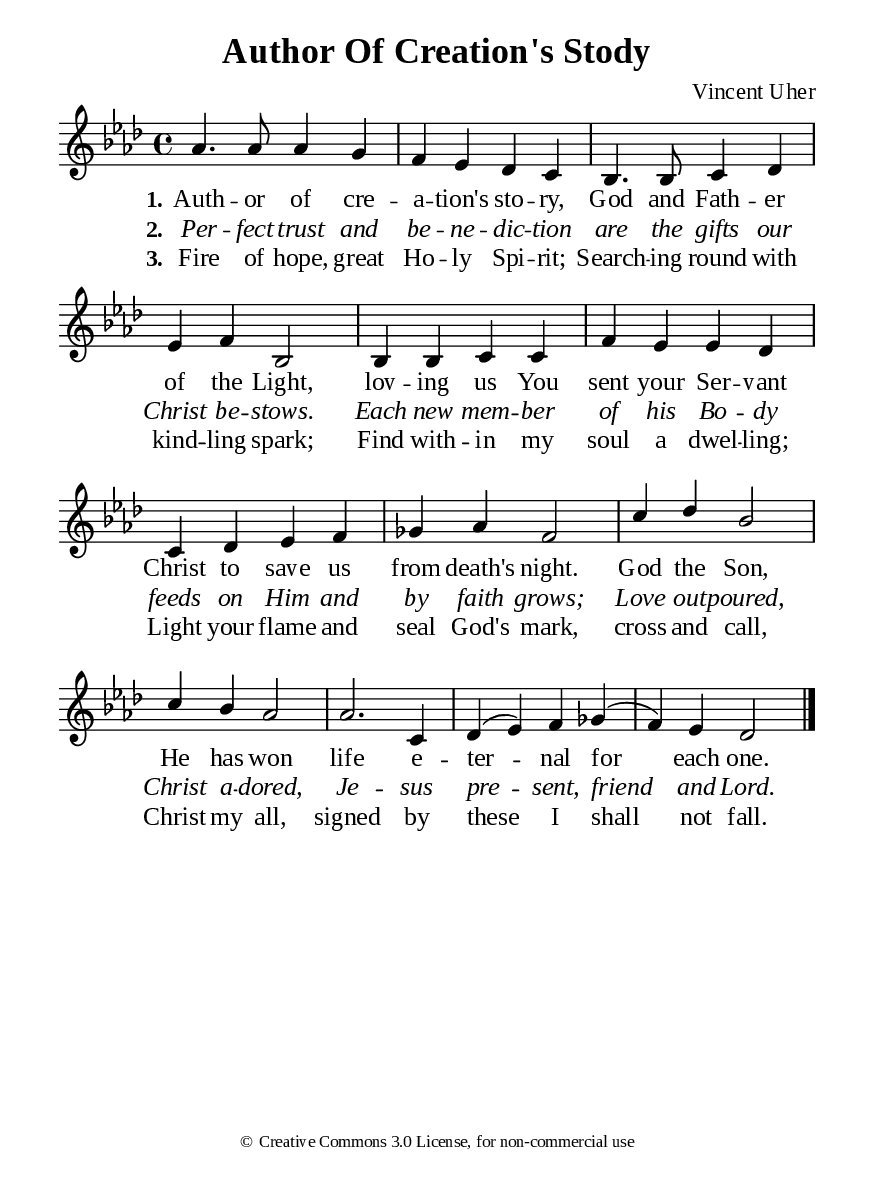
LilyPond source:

\version "2.18.2"

\header {
  title = "Author Of Creation's Stody"
  composer = "Vincent Uher"
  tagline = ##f
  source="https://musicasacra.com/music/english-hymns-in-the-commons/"
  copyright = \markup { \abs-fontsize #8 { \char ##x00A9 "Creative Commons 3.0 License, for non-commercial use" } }
}

global= {
  \key f \minor
  \time 4/4
  \override Score.BarNumber.break-visibility = ##(#f #f #f)
}

\paper {
  #(set-paper-size "a5")
  top-margin = 10\mm
  bottom-margin = 10\mm
  left-margin = 10\mm
  right-margin = 10\mm
  indent = #0
  #(define fonts
	 (make-pango-font-tree "Liberation Serif"
	 		       "Liberation Serif"
			       "Liberation Serif"
			       (/ 20 20)))
  system-system-spacing = #'((basic-distance . 3) (padding . 3))
}

printItalic = \with {
  \override LyricText.font-shape = #'italic
}

% Verse music
musicVerseSoprano = \relative c'' {
  %{	01	%} aes4. aes8 aes4 g |
  %{	02	%} f ees des c |
  %{	03	%} bes4. bes8 c4 des |
  %{	04	%} ees f bes,2 |
  %{	05	%} bes4 bes c c |
  %{	06	%} f ees ees des |
  %{	07	%} c des ees f |
  %{	08	%} ges aes f2 |
  %{	09	%} c'4 des bes2 |
  %{	10	%} c4 bes4 aes2 |
  %{	11	%} aes2. c,4 |
  %{	12	%} des (ees) f ges ( |
  %{	13	%} f) ees des2 \bar "|."
}

% Verse lyrics
verseOne = \lyricmode {
  \set stanza = #"1."
  Auth -- or of cre -- a -- tion's sto -- ry, God and Fath -- er of the Light,
  lov -- ing us You sent your Ser -- vant Christ to save us from death's night.
  God the Son, He has won life e -- ter -- nal for each one.
}

verseTwo = \lyricmode {
  \set stanza = #"2."
  Per -- fect trust and be -- ne -- dic -- tion are the gifts our Christ be -- stows.
  Each new mem -- ber of his Bo -- dy feeds on Him and by faith grows;
  Love out -- poured, Christ a -- dored, Je -- sus pre -- sent, friend and Lord.
}

verseThree = \lyricmode {
  \set stanza = #"3."
  Fire of hope, great Ho -- ly Spi -- rit; Search -- ing round with kind -- ling spark;
  Find with -- in my soul a dwel -- ling; Light your flame and seal God's mark,
  cross and call, Christ my all, signed by these I shall not fall.
}

% Layout
\score {
    \new ChoirStaff <<
      \new Staff <<
        \clef "treble"
        \new Voice = "sopranos" { \global \stemUp \slurUp \musicVerseSoprano }
      >>
      \new Lyrics \lyricsto sopranos \verseOne
      \new Lyrics \printItalic \lyricsto sopranos \verseTwo
      \new Lyrics \lyricsto sopranos \verseThree
    >>
}
